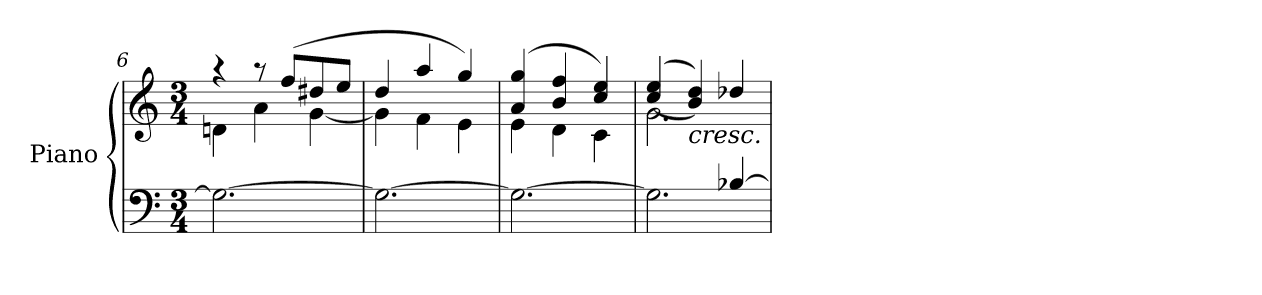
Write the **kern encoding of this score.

**kern	**kern
*part1	*part1
*staff2	*staff1
*I"Piano	*
*I'Pno.	*
*clefF4	*clefG2
*k[]	*k[]
*M3/4	*M3/4
=6	=6
*	*^
2.G\_	4r	4dn\
.	8r	4a\
.	(>8ff/L	.
.	8dd#X/	[4g\
.	8ee/J	.
=7	=7	=7
2.G\_	4dd/	4g\]
.	4aa/	4f\
.	4gg/)	4e\
=8	=8	=8
2.G\_	(>4a/ 4gg/	4e\
.	4b/ 4ff/	4d\
.	4cc/ 4ee/)	4c\
!!LO:LB:g=z	!!
=9	=9	=9
*^	*	*
2rCCyy	2.G\]	(>(>4cc/ 4ee/	2.g\
!	!	!LO:TX:b:i:t=cresc.	!
.	.	4b/ 4dd/))	.
[4B-X/	.	4dd-X/	.
*v	*v	*	*
*	*v	*v
=	=
*-	*-
